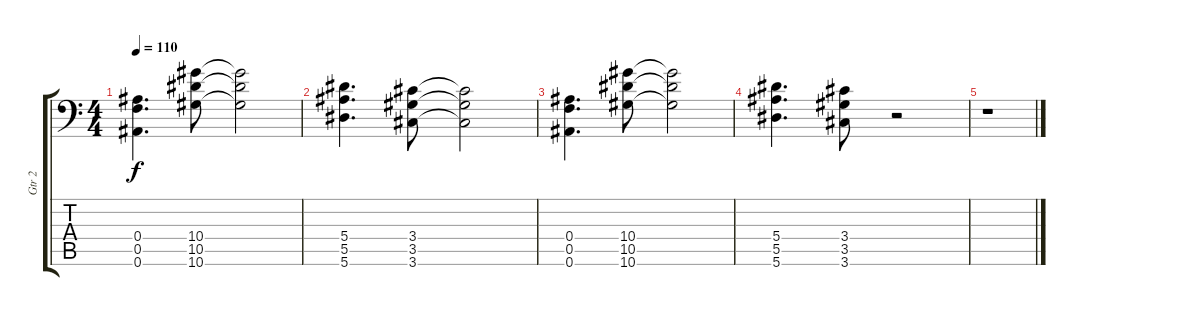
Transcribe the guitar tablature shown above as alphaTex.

\track ("Gtr 2" "Gtr 2") {instrument distortionguitar}
\staff {score tabs}
\tuning (C4 G3 Eb3 Bb2 F2 Bb1) {hide}
\ts (4 4)
\tempo 110
\clef f4
\ks c
(0.4 0.5 0.6).4{d dy f} (10.4 10.5 10.6).8 (10.4{t} 10.5{t} 10.6{t}).2 |
(5.4 5.5 5.6).4{d} (3.4 3.5 3.6).8 (3.4{t} 3.5{t} 3.6{t}).2 |
(0.4 0.5 0.6).4{d} (10.4 10.5 10.6).8 (10.4{t} 10.5{t} 10.6{t}).2 |
(5.4 5.5 5.6).4{d} (3.4 3.5 3.6).8 r.2 |
r.1
